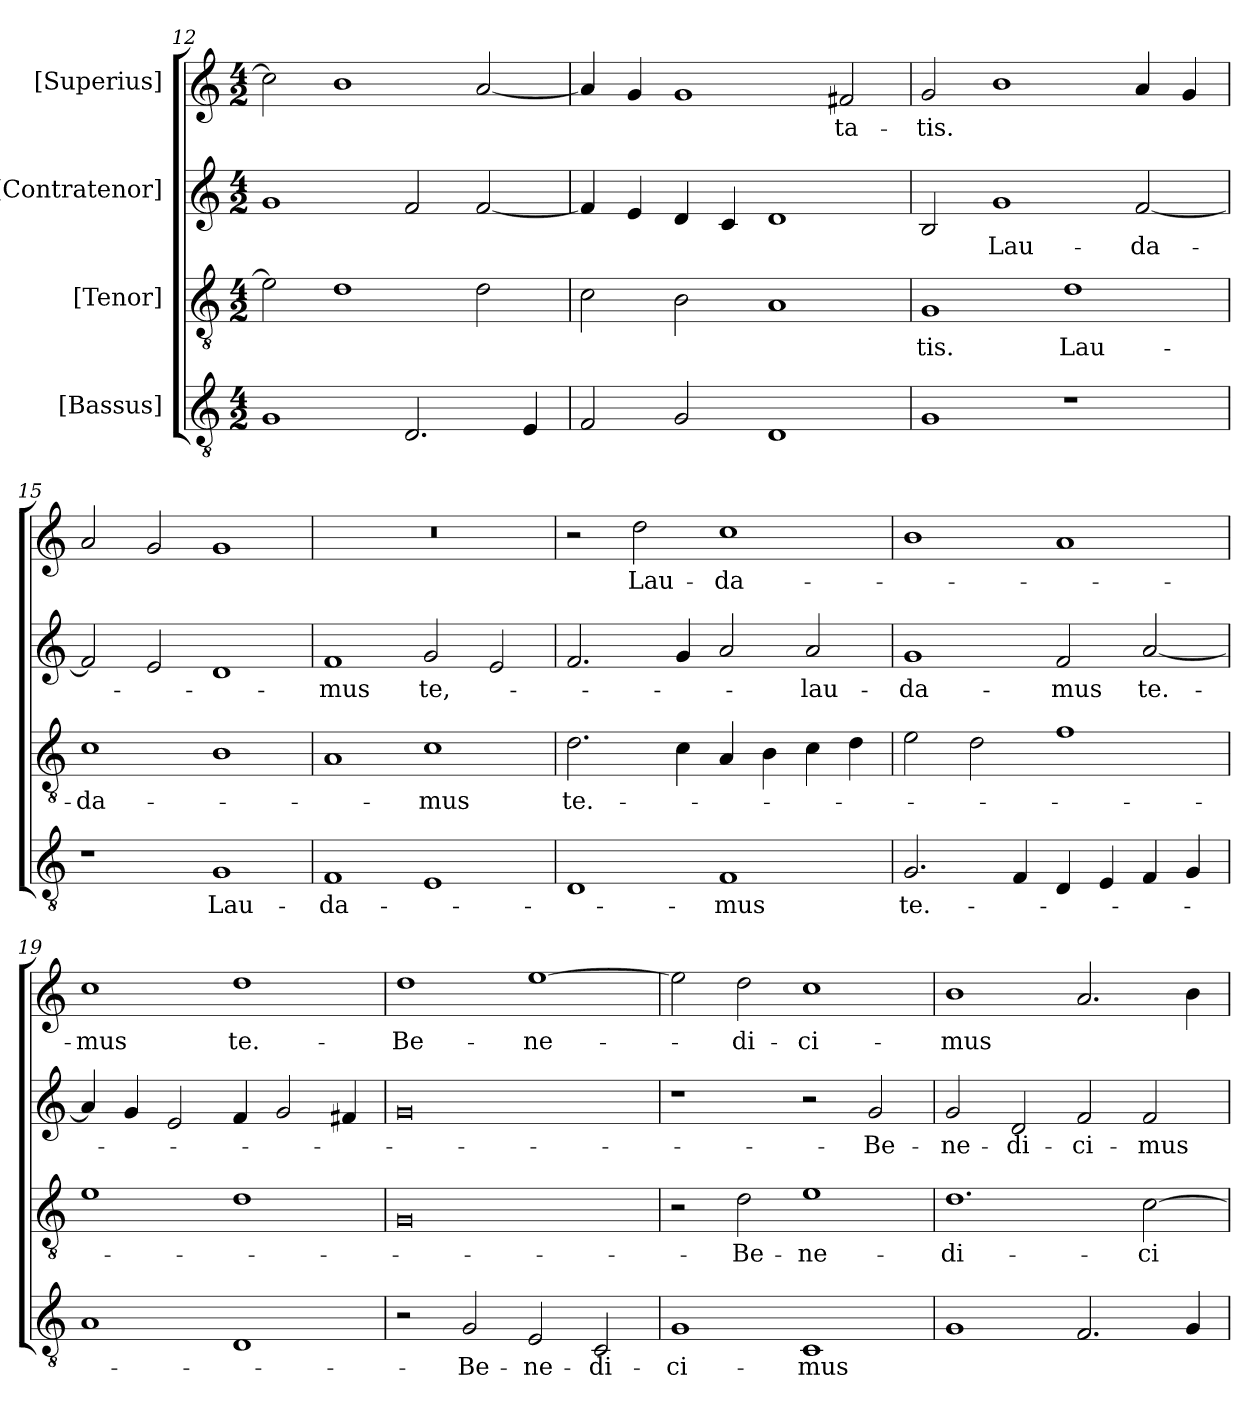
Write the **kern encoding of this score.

**kern	**text	**kern	**text	**kern	**text	**kern	**text
*part4	*part4	*part3	*part3	*part2	*part2	*part1	*part1
*staff4	*staff4	*staff3	*staff3	*staff2	*staff2	*staff1	*staff1
*I"[Bassus]	*	*I"[Tenor]	*	*I"[Contratenor]	*	*I"[Superius]	*
*clefGv2	*	*clefGv2	*	*clefG2	*	*clefG2	*
*k[]	*	*k[]	*	*k[]	*	*k[]	*
*M4/2	*	*M4/2	*	*M4/2	*	*M4/2	*
=12	=12	=12	=12	=12	=12	=12	=12
1G/	.	2e\]	.	1g/	.	2cc\]	.
.	.	1d\	.	.	.	1b\	.
2.D/	.	.	.	2f/	.	.	.
.	.	2d\	.	[2f/	.	[2a/	.
4E/	.	.	.	.	.	.	.
=13	=13	=13	=13	=13	=13	=13	=13
2F/	.	2c\	.	4f/]	.	4a/]	.
.	.	.	.	4e/	.	4g/	.
2G/	.	2B\	.	4d/	.	1g/	.
.	.	.	.	4c/	.	.	.
1D/	.	1A/	.	1d/	.	.	.
.	.	.	.	.	.	2f#X/	-ta-
=14	=14	=14	=14	=14	=14	=14	=14
1G/	.	1G/	-tis.	2B/	.	2g/	-tis.
.	.	.	.	1g/	Lau-	1b\	.
1r	.	1d\	Lau-	.	.	.	.
.	.	.	.	[2f/	-da-	4a/	.
.	.	.	.	.	.	4g/	.
=15	=15	=15	=15	=15	=15	=15	=15
1r	.	1c\	-da-	2f/]	.	2a/	.
.	.	.	.	2e/	.	2g/	.
1G/	Lau-	1B\	.	1d/	.	1g/	.
=16	=16	=16	=16	=16	=16	=16	=16
1F/	-da-	1A/	.	1f/	-mus	0r	.
1E/	.	1c\	-mus	2g/	te,-	.	.
.	.	.	.	2e/	.	.	.
=17	=17	=17	=17	=17	=17	=17	=17
1D/	.	2.d\	te.-	2.f/	.	2r	.
.	.	.	.	.	.	2dd\	Lau-
.	.	4c\	.	4g/	.	.	.
1F/	-mus	4A/	.	2a/	.	1cc\	-da-
.	.	4B\	.	.	.	.	.
.	.	4c\	.	2a/	lau-	.	.
.	.	4d\	.	.	.	.	.
=18	=18	=18	=18	=18	=18	=18	=18
2.G/	te.-	2e\	.	1g/	-da-	1b\	.
.	.	2d\	.	.	.	.	.
4F/	.	.	.	.	.	.	.
4D/	.	1f\	.	2f/	-mus	1a/	.
4E/	.	.	.	.	.	.	.
4F/	.	.	.	[2a/	te.-	.	.
4G/	.	.	.	.	.	.	.
=19	=19	=19	=19	=19	=19	=19	=19
1A/	.	1e\	.	4a/]	.	1cc\	-mus
.	.	.	.	4g/	.	.	.
.	.	.	.	2e/	.	.	.
1D/	.	1d\	.	4f/	.	1dd\	te.-
.	.	.	.	2g/	.	.	.
.	.	.	.	4f#X/	.	.	.
=20	=20	=20	=20	=20	=20	=20	=20
2r	.	0G/	.	0g/	.	1dd\	Be-
2G/	Be-	.	.	.	.	.	.
2E/	-ne-	.	.	.	.	[1ee\	-ne-
2C/	-di-	.	.	.	.	.	.
=21	=21	=21	=21	=21	=21	=21	=21
1G/	-ci-	2r	.	1r	.	2ee\]	.
.	.	2d\	Be-	.	.	2dd\	-di-
1C/	-mus	1e\	-ne-	2r	.	1cc\	-ci-
.	.	.	.	2g/	Be-	.	.
=22	=22	=22	=22	=22	=22	=22	=22
1G/	.	1.d\	-di-	2g/	-ne-	1b\	-mus
.	.	.	.	2d/	-di-	.	.
2.F/	.	.	.	2f/	-ci-	2.a/	.
.	.	[2c\	-ci-	2f/	-mus	.	.
4G/	.	.	.	.	.	4b\	.
=	=	=	=	=	=	=	=
*-	*-	*-	*-	*-	*-	*-	*-
